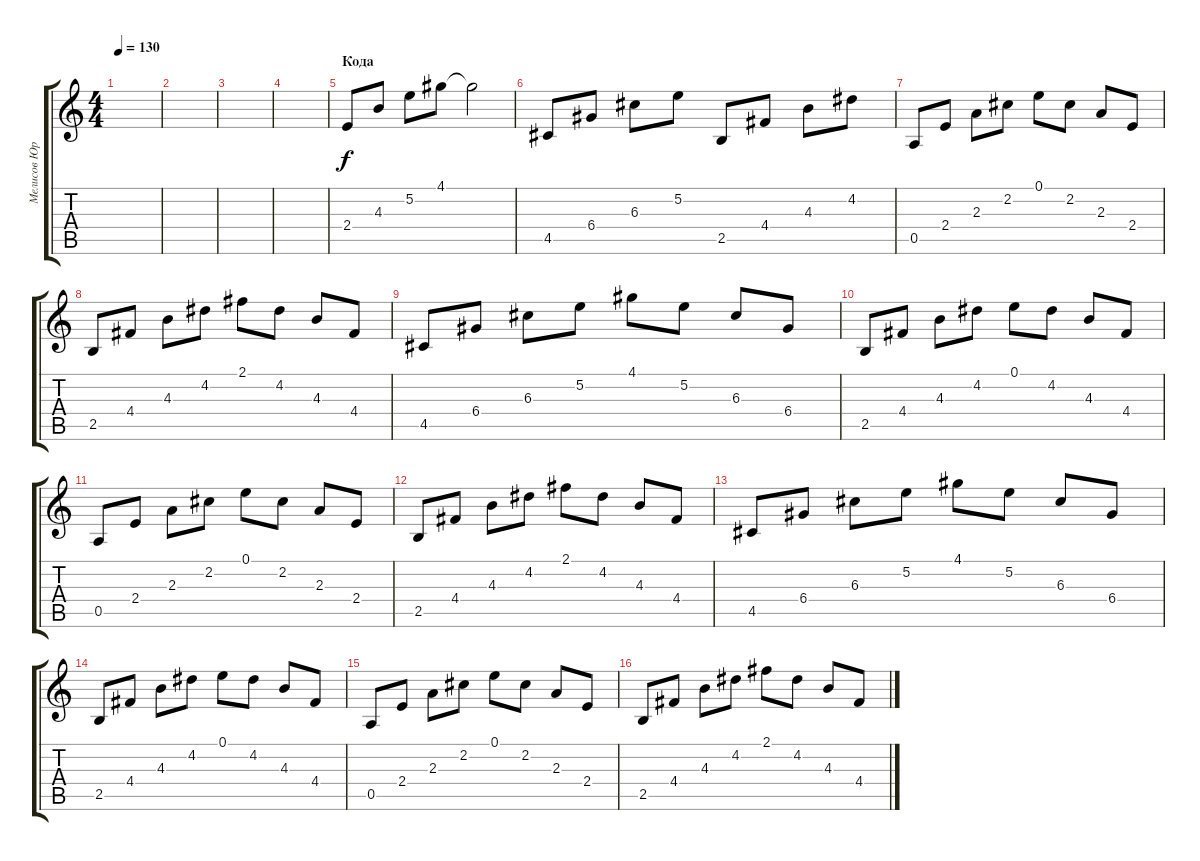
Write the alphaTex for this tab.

\track ("Мелисов Юрий" "Мелисов Юр") {instrument electricguitarclean}
\staff {score tabs}
\tuning (E4 B3 G3 D3 A2 E2) {hide}
\ts (4 4)
\tempo 130
\clef g2
\ks c
|
|
|
|
\section ("" "Кода")
2.4.8 4.3.8 5.2.8 4.1.8 4.1{t}.2 |
4.5.8 6.4.8 6.3.8 5.2.8 2.5.8 4.4.8 4.3.8 4.2.8 |
0.5.8{instrument electricguitarclean} 2.4.8 2.3.8 2.2.8 0.1.8 2.2.8 2.3.8 2.4.8 |
2.5.8 4.4.8 4.3.8 4.2.8 2.1.8 4.2.8 4.3.8 4.4.8 |
4.5.8{instrument electricguitarclean} 6.4.8 6.3.8 5.2.8 4.1.8 5.2.8 6.3.8 6.4.8 |
2.5.8 4.4.8 4.3.8 4.2.8 0.1.8 4.2.8 4.3.8 4.4.8 |
0.5.8 2.4.8 2.3.8 2.2.8 0.1.8 2.2.8 2.3.8 2.4.8 |
2.5.8 4.4.8 4.3.8 4.2.8 2.1.8 4.2.8 4.3.8 4.4.8 |
4.5.8 6.4.8 6.3.8 5.2.8 4.1.8 5.2.8 6.3.8 6.4.8 |
2.5.8 4.4.8 4.3.8 4.2.8 0.1.8 4.2.8 4.3.8 4.4.8 |
0.5.8 2.4.8 2.3.8 2.2.8 0.1.8 2.2.8 2.3.8 2.4.8 |
2.5.8 4.4.8 4.3.8 4.2.8 2.1.8 4.2.8 4.3.8 4.4.8
